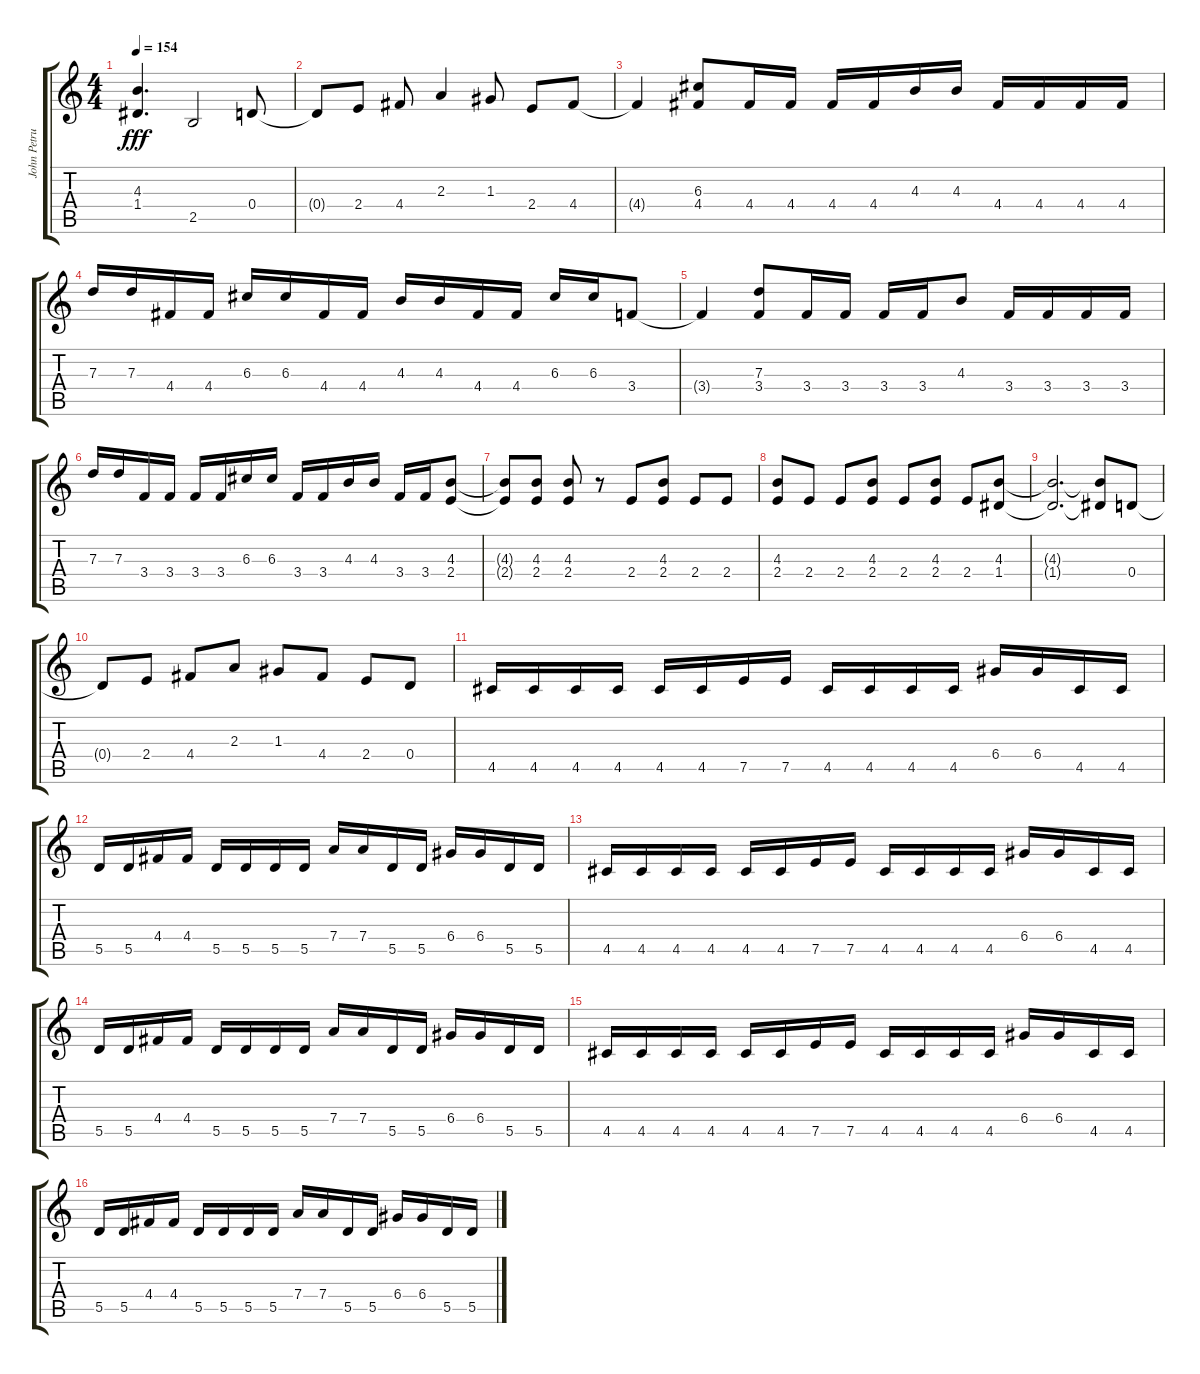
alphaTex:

\track ("John Petrucci Rhythm" "John Petru") {instrument distortionguitar}
\staff {score tabs}
\tuning (E4 B3 G3 D3 A2 E2) {hide}
\ts (4 4)
\tempo 154
\clef g2
\ks c
(4.3{t} 1.4{t}).4{d dy fff} 2.5.2 0.4.8 |
0.4{t}.8 2.4.8 4.4.8 2.3.4 1.3.8 2.4.8 4.4.8 |
4.4{t}.4 (6.3 4.4).8 4.4.16 4.4.16 4.4.16 4.4.16 4.3.16 4.3.16 4.4.16 4.4.16 4.4.16 4.4.16 |
7.3.16 7.3.16 4.4.16 4.4.16 6.3.16 6.3.16 4.4.16 4.4.16 4.3.16 4.3.16 4.4.16 4.4.16 6.3.16 6.3.16 3.4.8 |
3.4{t}.4 (7.3 3.4).8 3.4.16 3.4.16 3.4.16 3.4.16 4.3.8 3.4.16 3.4.16 3.4.16 3.4.16 |
7.3.16 7.3.16 3.4.16 3.4.16 3.4.16 3.4.16 6.3.16 6.3.16 3.4.16 3.4.16 4.3.16 4.3.16 3.4.16 3.4.16 (4.3 2.4).8 |
(4.3{t} 2.4{t}).8 (4.3 2.4).8 (4.3 2.4).8 r.8 2.4.8 (4.3 2.4).8 2.4.8 2.4.8 |
(4.3 2.4).8 2.4.8 2.4.8 (4.3 2.4).8 2.4.8 (4.3 2.4).8 2.4.8 (4.3 1.4).8 |
(4.3{t} 1.4{t}).2{d} (4.3{t} 1.4{t}).8 0.4.8 |
0.4{t}.8 2.4.8 4.4.8 2.3.8 1.3.8 4.4.8 2.4.8 0.4.8 |
4.5.16 4.5.16 4.5.16 4.5.16 4.5.16 4.5.16 7.5.16 7.5.16 4.5.16 4.5.16 4.5.16 4.5.16 6.4.16 6.4.16 4.5.16 4.5.16 |
5.5.16 5.5.16 4.4.16 4.4.16 5.5.16 5.5.16 5.5.16 5.5.16 7.4.16 7.4.16 5.5.16 5.5.16 6.4.16 6.4.16 5.5.16 5.5.16 |
4.5.16 4.5.16 4.5.16 4.5.16 4.5.16 4.5.16 7.5.16 7.5.16 4.5.16 4.5.16 4.5.16 4.5.16 6.4.16 6.4.16 4.5.16 4.5.16 |
5.5.16 5.5.16 4.4.16 4.4.16 5.5.16 5.5.16 5.5.16 5.5.16 7.4.16 7.4.16 5.5.16 5.5.16 6.4.16 6.4.16 5.5.16 5.5.16 |
4.5.16 4.5.16 4.5.16 4.5.16 4.5.16 4.5.16 7.5.16 7.5.16 4.5.16 4.5.16 4.5.16 4.5.16 6.4.16 6.4.16 4.5.16 4.5.16 |
5.5.16 5.5.16 4.4.16 4.4.16 5.5.16 5.5.16 5.5.16 5.5.16 7.4.16 7.4.16 5.5.16 5.5.16 6.4.16 6.4.16 5.5.16 5.5.16
